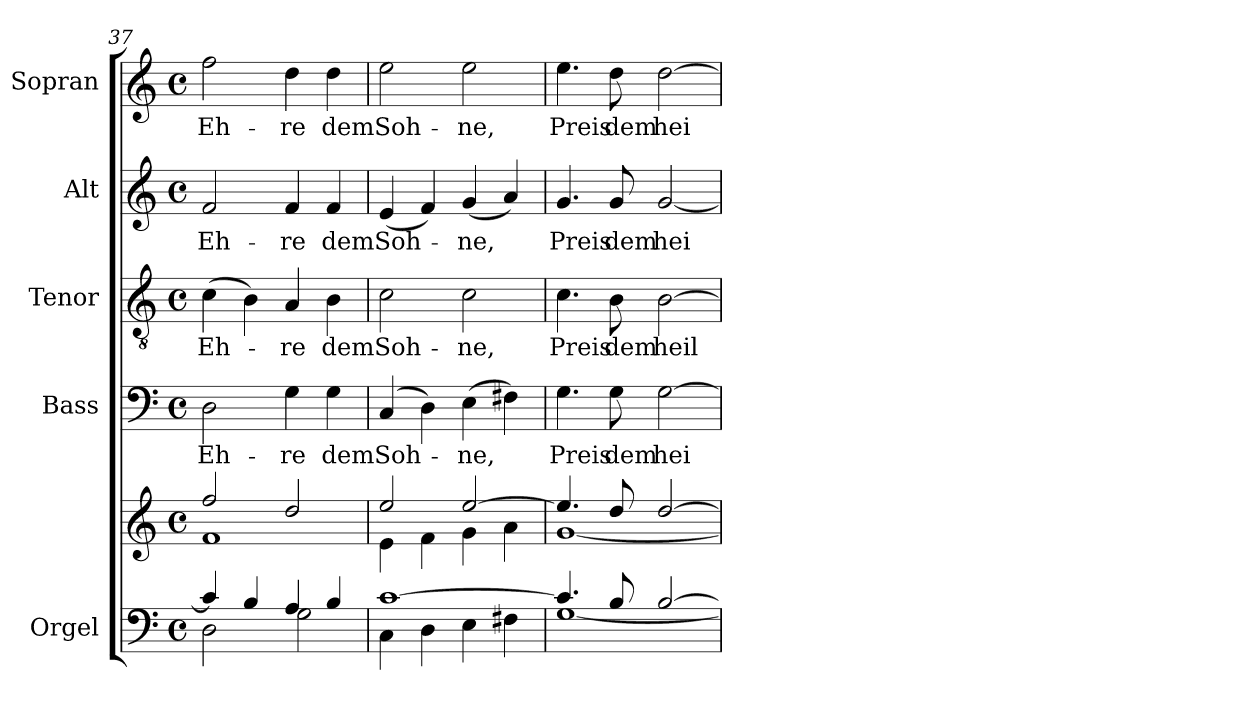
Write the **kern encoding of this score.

**kern	**kern	**kern	**text	**kern	**text	**kern	**text	**kern	**text
*part5	*part5	*part4	*part4	*part3	*part3	*part2	*part2	*part1	*part1
*staff6	*staff5	*staff4	*staff4	*staff3	*staff3	*staff2	*staff2	*staff1	*staff1
*I"Orgel	*	*I"Bass	*	*I"Tenor	*	*I"Alt	*	*I"Sopran	*
*I'Org.	*	*I'B	*	*I'T	*	*I'A	*	*I'S	*
*clefF4	*clefG2	*clefF4	*	*clefGv2	*	*clefG2	*	*clefG2	*
*k[]	*k[]	*k[]	*	*k[]	*	*k[]	*	*k[]	*
*C:	*C:	*C:	*	*C:	*	*C:	*	*C:	*
*M4/4	*M4/4	*M4/4	*	*M4/4	*	*M4/4	*	*M4/4	*
*met(c)	*met(c)	*met(c)	*	*met(c)	*	*met(c)	*	*met(c)	*
=37	=37	=37	=37	=37	=37	=37	=37	=37	=37
*^	*^	*	*	*	*	*	*	*	*
!	!	!	!	!	!LO:LY:b	!	!LO:LY:b	!	!LO:LY:b	!	!LO:LY:b
4c/]	2D\	2ff/	1f	2D\	Eh-	(>4c\	Eh-	2f/	Eh-	2ff\	Eh-
4B/	.	.	.	.	.	4B\)	.	.	.	.	.
!	!	!	!	!	!LO:LY:b	!	!LO:LY:b	!	!LO:LY:b	!	!LO:LY:b
4A/	2G\	2dd/	.	4G\	-re	4A/	-re	4f/	-re	4dd\	-re
!	!	!	!	!	!LO:LY:b	!	!LO:LY:b	!	!LO:LY:b	!	!LO:LY:b
4B/	.	.	.	4G\	dem	4B\	dem	4f/	dem	4dd\	dem
=38	=38	=38	=38	=38	=38	=38	=38	=38	=38	=38	=38
!	!	!	!	!	!LO:LY:b	!	!LO:LY:b	!	!LO:LY:b	!	!LO:LY:b
[>1c	4C\	2ee/	4e\	(4C/	Soh-	2c\	Soh-	(<4e/	Soh-	2ee\	Soh-
.	4D\	.	4f\	4D\)	.	.	.	4f/)	.	.	.
!	!	!	!	!	!LO:LY:b	!	!LO:LY:b	!	!LO:LY:b	!	!LO:LY:b
.	4E\	[>2ee/	4g\	(>4E\	-ne,	2c\	-ne,	(<4g/	-ne,	2ee\	-ne,
.	4F#X\	.	4a\	4F#X\)	.	.	.	4a/)	.	.	.
=39	=39	=39	=39	=39	=39	=39	=39	=39	=39	=39	=39
!	!	!	!	!	!LO:LY:b	!	!LO:LY:b	!	!LO:LY:b	!	!LO:LY:b
4.c/]	[<1G	4.ee/]	[<1g	4.G\	Preis	4.c\	Preis	4.g/	Preis	4.ee\	Preis
!	!	!	!	!	!LO:LY:b	!	!LO:LY:b	!	!LO:LY:b	!	!LO:LY:b
8B/	.	8dd/	.	8G\	dem	8B\	dem	8g/	dem	8dd\	dem
!	!	!	!	!	!LO:LY:b	!	!LO:LY:b	!	!LO:LY:b	!	!LO:LY:b
[>2B/	.	[>2dd/	.	[2G\	hei-	[2B\	heil-	[2g/	hei-	[2dd\	hei-
*v	*v	*	*	*	*	*	*	*	*	*	*
*	*v	*v	*	*	*	*	*	*	*	*
=	=	=	=	=	=	=	=	=	=
*-	*-	*-	*-	*-	*-	*-	*-	*-	*-
